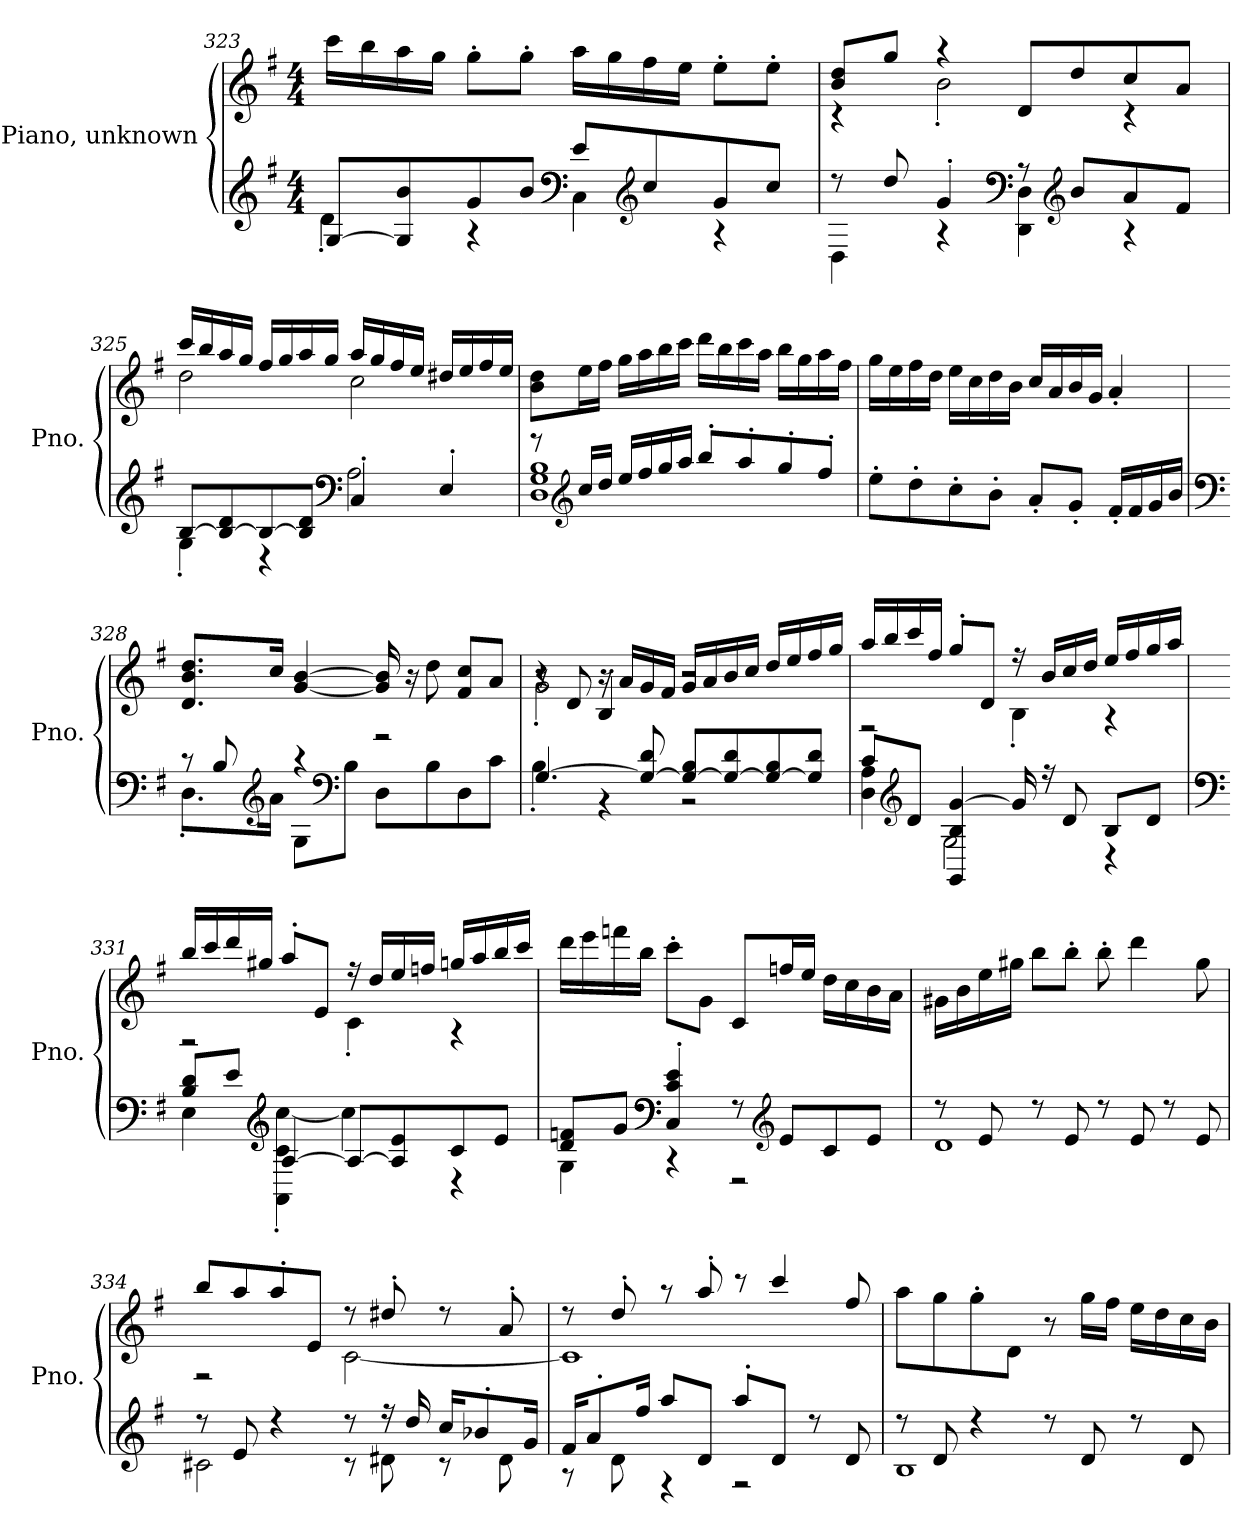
**kern	**kern
*part1	*part1
*staff2	*staff1
*I"Piano, unknown	*
*I'Pno.	*
!!LO:LB:g=z
*clefG2	*clefG2
*k[f#]	*k[f#]
*M4/4	*M4/4
=323	=323
*^	*
[8G/L	4d'\	16ccc\LL
.	.	16bb\
8G/] 8b/	.	16aa\
.	.	16gg\JJ
8g/	4r	8gg'\L
8b/J	.	8gg'\J
*clefF4	*	*
8e/L	4C\	16aa\LL
.	.	16gg\
*clefG2	*	*
8cc/	.	16ff#\
.	.	16ee\JJ
8g/	4r	8ee'\L
8cc/J	.	8ee'\J
=324	=324	=324
*	*	*^
8r	4D\	8b/ 8dd/L	4r
8dd/	.	8gg/J	.
4g'/	4r	4r	2b'\
*clefF4	*	*	*
8r	4DD\ 4D\	8d/L	.
*clefG2	*	*	*
8b/L	.	8dd/	.
8a/	4r	8cc/	4r
8f#/J	.	8a/J	.
!!LO:LB:g=z	!!
=325	=325	=325	=325
[8B/L	4G'\	16ccc/LL	2dd\
.	.	16bb/	.
8B/_ 8d/	.	16aa/	.
.	.	16gg/JJ	.
8B/_	4r	16ff#/LL	.
.	.	16gg/	.
8B/] 8d/J	.	16aa/	.
.	.	16gg/JJ	.
*clefF4	*	*	*
4C'/	2A\	16aa/LL	2cc\
.	.	16gg/	.
.	.	16ff#/	.
.	.	16ee/JJ	.
4E'/	.	16dd#X/LL	.
.	.	16ee/	.
.	.	16ff#/	.
.	.	16ee/JJ	.
*	*	*v	*v
=326	=326	=326
8r	1D 1G 1B	8b\ 8dd\L
*clefG2	*	*
16cc/LL	.	16ee\L
16dd/JJ	.	16ff#\JJ
16ee/LL	.	16gg\LL
16ff#/	.	16aa\
16gg/	.	16bb\
16aa/JJ	.	16ccc\JJ
8bb'/L	.	16ddd\LL
.	.	16bb\
8aa'/	.	16ccc\
.	.	16aa\JJ
8gg'/	.	16bb\LL
.	.	16gg\
8ff#'/J	.	16aa\
.	.	16ff#\JJ
*v	*v	*
!!LO:LB:g=z
=327	=327
8ee'\L	16gg\LL
.	16ee\
8dd'\	16ff#\
.	16dd\JJ
8cc'\	16ee\LL
.	16cc\
8b'\J	16dd\
.	16b\JJ
8a'/L	16cc/LL
.	16a/
8g'/J	16b/
.	16g/JJ
16f#'/LL	4a'/
16f#/	.
16g/	.
16b/JJ	.
=328	=328
*clefF4	*
*^	*
8r	8.D'\L	8.d/ 8.b/ 8.dd/L
8B/	.	.
*clefG2	*	*
.	16a\Jk	16cc/Jk
4r	8G\L	[4g/ [4b/
*clefF4	*	*
.	8B\J	.
2r	8D\L	16g/] 16b/]
.	.	16r
.	8B\	8dd\
.	8D\	8f#/ 8cc/L
.	8c\J	8a/J
!!LO:LB:g=z
=329	=329	=329
*	*	*^
*	*	*	*^
[4.G/	4B'\	8r	2g'\	4r
.	.	8d/	.	.
.	4r	16r	.	4B'/
.	.	16a/LL	.	.
8G/_ 8d/	.	16g/	.	.
.	.	16f#/JJ	.	.
8G/_ 8B/L	2r	16g/LL	2r	2r
.	.	16a/	.	.
8G/_ 8d/	.	16b/	.	.
.	.	16cc/JJ	.	.
8G/_ 8B/	.	16dd/LL	.	.
.	.	16ee/	.	.
8G/] 8d/J	.	16ff#/	.	.
.	.	16gg/JJ	.	.
*	*	*	*v	*v
=330	=330	=330	=330
8c/L	4D\ 4A\	16aa/LL	2r
.	.	16bb/	.
*clefG2	*	*	*
8d/J	.	16ccc/	.
.	.	16ff#/JJ	.
4GG/ 4B/ [4g/	2G\	8gg'/L	.
.	.	8d/J	.
16g/]	.	16r	4B'\
16r	.	16b/LL	.
8d/	.	16cc/	.
.	.	16dd/JJ	.
8B/L	4r	16ee/LL	4r
.	.	16ff#/	.
8d/J	.	16gg/	.
.	.	16aa/JJ	.
!!LO:LB:g=z	!!
=331	=331	=331	=331
*clefF4	*	*	*
8B/ 8d/L	4E\	16bb/LL	2r
.	.	16ccc/	.
8e/J	.	16ddd/	.
.	.	16gg#X/JJ	.
*clefG2	*	*	*
[4A/	4AA\' 4c\' [4cc\'	8aa'/L	.
.	.	8e/J	.
8A/L_	4cc\]	16r	4c'\
.	.	16dd/LL	.
8A/] 8e/	.	16ee/	.
.	.	16ffn/JJ	.
8c/	4r	16ggn/LL	4r
.	.	16aa/	.
8e/J	.	16bb/	.
.	.	16ccc/JJ	.
*	*	*v	*v
=332	=332	=332
8d/ 8fn/L	4G\	16ddd\LL
.	.	16eee\
8g/J	.	16fffn\
.	.	16bb\JJ
*clefF4	*	*
4C/' 4c/' 4e/'	4r	8ccc'\L
.	.	8g\J
8r	2r	8c/L
*clefG2	*	*
8e/L	.	16ffn/L
.	.	16ee/JJ
8c/	.	16dd\LL
.	.	16cc\
8e/J	.	16b\
.	.	16a\JJ
!!LO:PB:g=z
=333	=333	=333
8r	1d	16g#X\LL
.	.	16b\
8e/	.	16ee\
.	.	16gg#X\JJ
8r	.	8bb\L
8e/	.	8bb'\J
8r	.	8bb'\
8e/	.	4ddd\
8r	.	.
8e/	.	8gg#\
=334	=334	=334
*	*	*^
8r	2c#X\	8bb/L	2r
8e/	.	8aa/	.
4r	.	8aa'/	.
.	.	8e/J	.
8r	8r	8r	[2c\
16r	8d#X\	8dd#X'/	.
16dd/	.	.	.
16cc/KL	8r	8r	.
8b-X'/	.	.	.
.	8d#\	8a'/	.
16g/Jk	.	.	.
=335	=335	=335	=335
16f#/KL	8r	8r	1c]
8a'/	.	.	.
.	8d\	8dd'/	.
16ff#/Jk	.	.	.
8aa/L	4r	8r	.
8d/J	.	8aa'/	.
8aa'/L	2r	8r	.
8d/J	.	4ccc/	.
8r	.	.	.
8d/	.	8ff#/	.
*	*	*v	*v
!!LO:LB:g=z
=336	=336	=336
8r	1B	8aa\L
8d/	.	8gg\
4r	.	8gg'\
.	.	8d\J
8r	.	8r
8d/	.	16gg\LL
.	.	16ff#\JJ
8r	.	16ee\LL
.	.	16dd\
8d/	.	16cc\
.	.	16b\JJ
*v	*v	*
=	=
*-	*-
